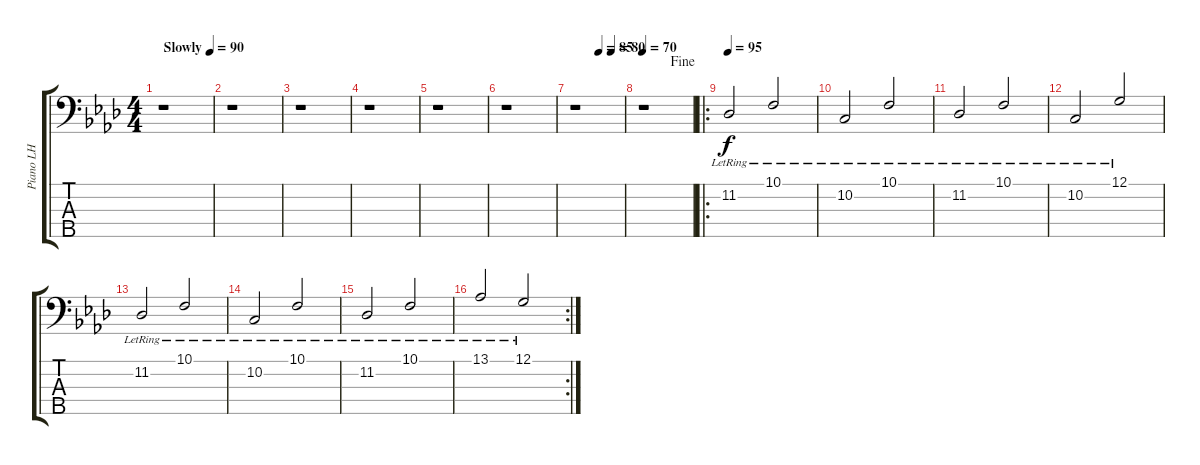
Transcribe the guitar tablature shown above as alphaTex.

\track ("Piano LH" "Piano LH") {instrument acousticgrandpiano}
\staff {score tabs}
\tuning (G2 D2 A1 E1 B0) {hide}
\ts (4 4)
\tempo (90 "Slowly")
\clef f4
\ks ab
r.1{dy f instrument acousticgrandpiano} |
r.1 |
r.1 |
r.1 |
r.1 |
r.1 |
\tempo (85 0.5)
\tempo (80 0.75)
r.1 |
\jump fine
\tempo 70
r.1 |
\ro
\tempo 95
11.2{lr}.2{beam Up} 10.1{lr}.2{beam Up} |
10.2{lr}.2{beam Up} 10.1{lr}.2{beam Up} |
11.2{lr}.2{beam Up} 10.1{lr}.2{beam Up} |
10.2{lr}.2{beam Up} 12.1{lr}.2{beam Up} |
11.2{lr}.2{beam Up} 10.1{lr}.2{beam Up} |
10.2{lr}.2{beam Up} 10.1{lr}.2{beam Up} |
11.2{lr}.2{beam Up} 10.1{lr}.2{beam Up} |
\rc 2
13.1{lr}.2{beam Up} 12.1{lr}.2{beam Up}
